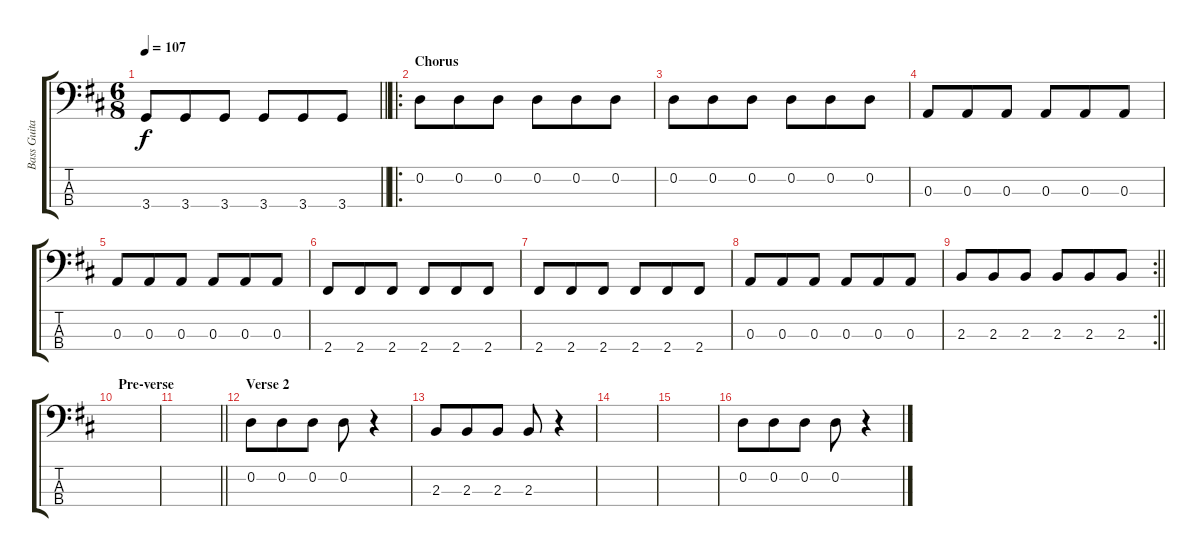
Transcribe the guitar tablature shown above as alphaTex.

\track ("Bass Guitar" "Bass Guita") {instrument electricbassfinger}
\staff {score tabs}
\tuning (G2 D2 A1 E1) {hide}
\ts (6 8)
\tempo 107
\clef f4
\barLineRight lightlight
\ks d
3.4.8{dy f} 3.4.8 3.4.8 3.4.8 3.4.8 3.4.8 |
\ro
\section ("" "Chorus")
0.2.8 0.2.8 0.2.8 0.2.8 0.2.8 0.2.8 |
0.2.8 0.2.8 0.2.8 0.2.8 0.2.8 0.2.8 |
0.3.8 0.3.8 0.3.8 0.3.8 0.3.8 0.3.8 |
0.3.8 0.3.8 0.3.8 0.3.8 0.3.8 0.3.8 |
2.4.8 2.4.8 2.4.8 2.4.8 2.4.8 2.4.8 |
2.4.8 2.4.8 2.4.8 2.4.8 2.4.8 2.4.8 |
0.3.8 0.3.8 0.3.8 0.3.8 0.3.8 0.3.8 |
\rc 2
\barLineRight lightlight
2.3.8 2.3.8 2.3.8 2.3.8 2.3.8 2.3.8 |
\section ("" "Pre-verse")
|
\barLineRight lightlight
|
\section ("" "Verse 2")
0.2.8 0.2.8 0.2.8 0.2.8 r.4 |
2.3.8 2.3.8 2.3.8 2.3.8 r.4 |
|
|
0.2.8 0.2.8 0.2.8 0.2.8 r.4
